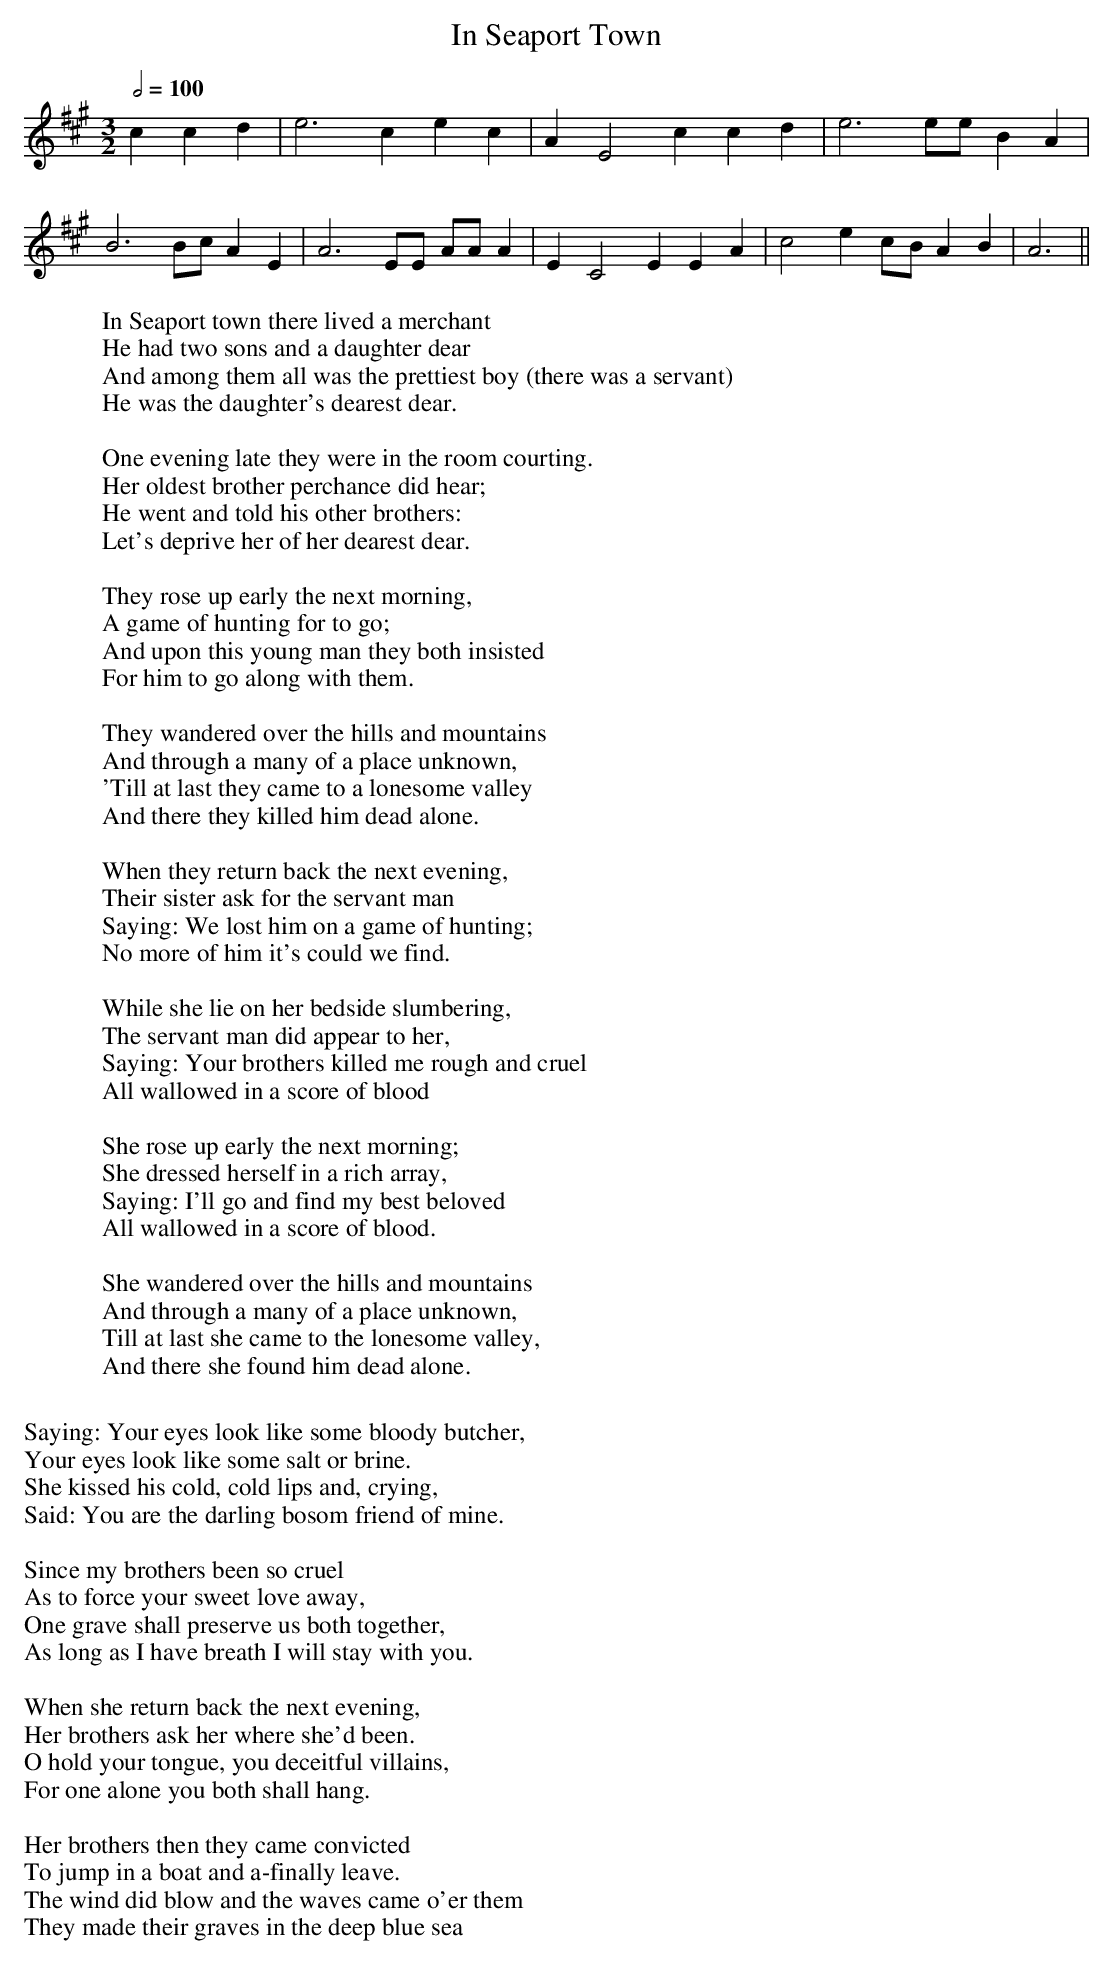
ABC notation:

X:1
T:In Seaport Town
M:3/2
L:1/8
Q:1/2=100
W:In Seaport town there lived a merchant
W:He had two sons and a daughter dear
W:And among them all was the prettiest boy (there was a servant)
W:He was the daughter's dearest dear.
W:
W:One evening late they were in the room courting.
W:Her oldest brother perchance did hear;
W:He went and told his other brothers:
W:Let's deprive her of her dearest dear.
W:
W:They rose up early the next morning,
W:A game of hunting for to go;
W:And upon this young man they both insisted
W:For him to go along with them.
W:
W:They wandered over the hills and mountains
W:And through a many of a place unknown,
W:'Till at last they came to a lonesome valley
W:And there they killed him dead alone.
W:
W:When they return back the next evening,
W:Their sister ask for the servant man
W:Saying: We lost him on a game of hunting;
W:No more of him it's could we find.
W:
W:While she lie on her bedside slumbering,
W:The servant man did appear to her,
W:Saying: Your brothers killed me rough and cruel
W:All wallowed in a score of blood
W:
W:She rose up early the next morning;
W:She dressed herself in a rich array,
W:Saying: I'll go and find my best beloved
W:All wallowed in a score of blood.
W:
W:She wandered over the hills and mountains
W:And through a many of a place unknown,
W:Till at last she came to the lonesome valley,
W:And there she found him dead alone.
W:
W:Saying: Your eyes look like some bloody butcher,
W:Your eyes look like some salt or brine.
W:She kissed his cold, cold lips and, crying,
W:Said: You are the darling bosom friend of mine.
W:
W:Since my brothers been so cruel
W:As to force your sweet love away,
W:One grave shall preserve us both together,
W:As long as I have breath I will stay with you.
W:
W:When she return back the next evening,
W:Her brothers ask her where she'd been.
W:O hold your tongue, you deceitful villains,
W:For one alone you both shall hang.
W:
W:Her brothers then they came convicted
W:To jump in a boat and a-finally leave.
W:The wind did blow and the waves came o'er them
W:They made their graves in the deep blue sea
K:A
c2 c2d2|e6c2 e2c2|A2E4c2 c2d2|e6ee B2A2|
B6Bc A2E2|A6EE AAA2|E2-C4E2 E2A2|c4- e2c-B A2B2|A6||
